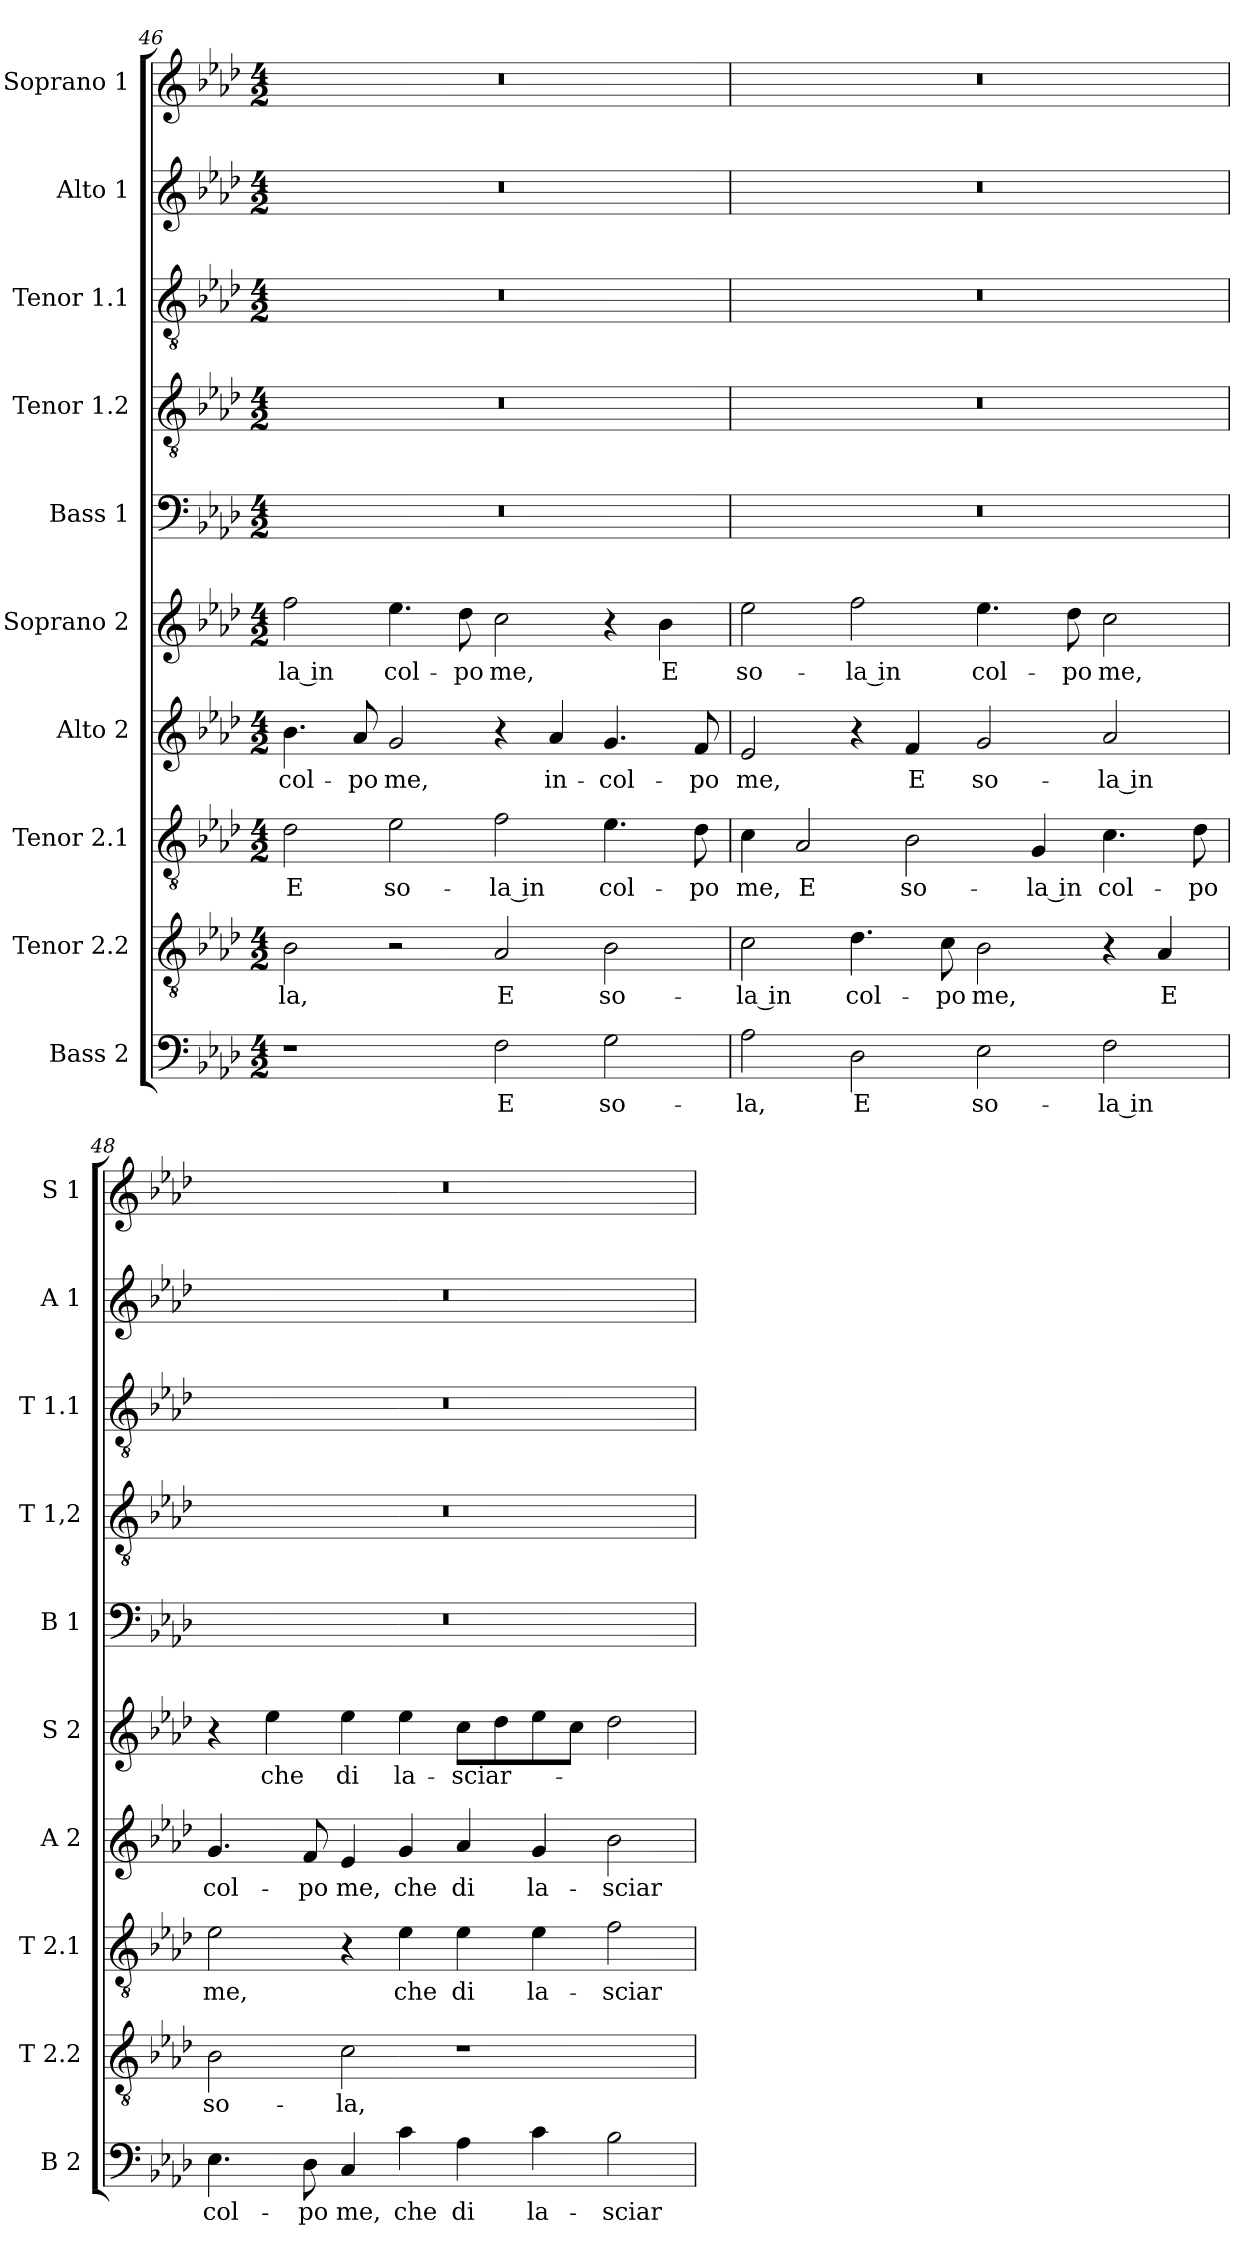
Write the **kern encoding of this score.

**kern	**text	**kern	**text	**kern	**text	**kern	**text	**kern	**text	**kern	**kern	**kern	**kern	**kern
*part10	*part10	*part9	*part9	*part8	*part8	*part7	*part7	*part6	*part6	*part5	*part4	*part3	*part2	*part1
*staff10	*staff10	*staff9	*staff9	*staff8	*staff8	*staff7	*staff7	*staff6	*staff6	*staff5	*staff4	*staff3	*staff2	*staff1
*I"Bass 2	*	*I"Tenor 2.2	*	*I"Tenor 2.1	*	*I"Alto 2	*	*I"Soprano 2	*	*I"Bass 1	*I"Tenor 1.2	*I"Tenor 1.1	*I"Alto 1	*I"Soprano 1
*I'B 2	*	*I'T 2.2	*	*I'T 2.1	*	*I'A 2	*	*I'S 2	*	*I'B 1	*I'T 1,2	*I'T 1.1	*I'A 1	*I'S 1
*clefF4	*	*clefGv2	*	*clefGv2	*	*clefG2	*	*clefG2	*	*clefF4	*clefGv2	*clefGv2	*clefG2	*clefG2
*k[b-e-a-d-]	*	*k[b-e-a-d-]	*	*k[b-e-a-d-]	*	*k[b-e-a-d-]	*	*k[b-e-a-d-]	*	*k[b-e-a-d-]	*k[b-e-a-d-]	*k[b-e-a-d-]	*k[b-e-a-d-]	*k[b-e-a-d-]
*A-:	*	*A-:	*	*A-:	*	*A-:	*	*A-:	*	*A-:	*A-:	*A-:	*A-:	*A-:
*M4/2	*	*M4/2	*	*M4/2	*	*M4/2	*	*M4/2	*	*M4/2	*M4/2	*M4/2	*M4/2	*M4/2
=46	=46	=46	=46	=46	=46	=46	=46	=46	=46	=46	=46	=46	=46	=46
!	!	!	!LO:LY:b	!	!LO:LY:b	!	!LO:LY:b	!	!LO:LY:b	!	!	!	!	!
1r	.	2B-\	-la,	2d-\	E	4.b-\	col-	2ff\	-la in	0r	0r	0r	0r	0r
!	!	!	!	!	!	!	!LO:LY:b	!	!	!	!	!	!	!
.	.	.	.	.	.	8a-/	-po	.	.	.	.	.	.	.
!	!	!	!	!	!LO:LY:b	!	!LO:LY:b	!	!LO:LY:b	!	!	!	!	!
.	.	2r	.	2e-\	so-	2g/	me,	4.ee-\	col-	.	.	.	.	.
!	!	!	!	!	!	!	!	!	!LO:LY:b	!	!	!	!	!
.	.	.	.	.	.	.	.	8dd-\	-po	.	.	.	.	.
!	!LO:LY:b	!	!LO:LY:b	!	!LO:LY:b	!	!	!	!LO:LY:b	!	!	!	!	!
2F\	E	2A-/	E	2f\	-la in	4r	.	2cc\	me,	.	.	.	.	.
!	!	!	!	!	!	!	!LO:LY:b	!	!	!	!	!	!	!
.	.	.	.	.	.	4a-/	in-	.	.	.	.	.	.	.
!	!LO:LY:b	!	!LO:LY:b	!	!LO:LY:b	!	!LO:LY:b	!	!	!	!	!	!	!
2G\	so-	2B-\	so-	4.e-\	col-	4.g/	-col-	4r	.	.	.	.	.	.
!	!	!	!	!	!	!	!	!	!LO:LY:b	!	!	!	!	!
.	.	.	.	.	.	.	.	4b-\	E	.	.	.	.	.
!	!	!	!	!	!LO:LY:b	!	!LO:LY:b	!	!	!	!	!	!	!
.	.	.	.	8d-\	-po	8f/	-po	.	.	.	.	.	.	.
=47	=47	=47	=47	=47	=47	=47	=47	=47	=47	=47	=47	=47	=47	=47
!	!LO:LY:b	!	!LO:LY:b	!	!LO:LY:b	!	!LO:LY:b	!	!LO:LY:b	!	!	!	!	!
2A-\	-la,	2c\	-la in	4c\	me,	2e-/	me,	2ee-\	so-	0r	0r	0r	0r	0r
!	!	!	!	!	!LO:LY:b	!	!	!	!	!	!	!	!	!
.	.	.	.	2A-/	E	.	.	.	.	.	.	.	.	.
!	!LO:LY:b	!	!LO:LY:b	!	!	!	!	!	!LO:LY:b	!	!	!	!	!
2D-\	E	4.d-\	col-	.	.	4r	.	2ff\	-la in	.	.	.	.	.
!	!	!	!	!	!LO:LY:b	!	!LO:LY:b	!	!	!	!	!	!	!
.	.	.	.	2B-\	so-	4f/	E	.	.	.	.	.	.	.
!	!	!	!LO:LY:b	!	!	!	!	!	!	!	!	!	!	!
.	.	8c\	-po	.	.	.	.	.	.	.	.	.	.	.
!	!LO:LY:b	!	!LO:LY:b	!	!	!	!LO:LY:b	!	!LO:LY:b	!	!	!	!	!
2E-\	so-	2B-\	me,	.	.	2g/	so-	4.ee-\	col-	.	.	.	.	.
!	!	!	!	!	!LO:LY:b	!	!	!	!	!	!	!	!	!
.	.	.	.	4G/	-la in	.	.	.	.	.	.	.	.	.
!	!	!	!	!	!	!	!	!	!LO:LY:b	!	!	!	!	!
.	.	.	.	.	.	.	.	8dd-\	-po	.	.	.	.	.
!	!LO:LY:b	!	!	!	!LO:LY:b	!	!LO:LY:b	!	!LO:LY:b	!	!	!	!	!
2F\	-la in	4r	.	4.c\	col-	2a-/	-la in	2cc\	me,	.	.	.	.	.
!	!	!	!LO:LY:b	!	!	!	!	!	!	!	!	!	!	!
.	.	4A-/	E	.	.	.	.	.	.	.	.	.	.	.
!	!	!	!	!	!LO:LY:b	!	!	!	!	!	!	!	!	!
.	.	.	.	8d-\	-po	.	.	.	.	.	.	.	.	.
=48	=48	=48	=48	=48	=48	=48	=48	=48	=48	=48	=48	=48	=48	=48
!	!LO:LY:b	!	!LO:LY:b	!	!LO:LY:b	!	!LO:LY:b	!	!	!	!	!	!	!
4.E-\	col-	2B-\	so-	2e-\	me,	4.g/	col-	4r	.	0r	0r	0r	0r	0r
!	!	!	!	!	!	!	!	!	!LO:LY:b	!	!	!	!	!
.	.	.	.	.	.	.	.	4ee-\	che	.	.	.	.	.
!	!LO:LY:b	!	!	!	!	!	!LO:LY:b	!	!	!	!	!	!	!
8D-\	-po	.	.	.	.	8f/	-po	.	.	.	.	.	.	.
!	!LO:LY:b	!	!LO:LY:b	!	!	!	!LO:LY:b	!	!LO:LY:b	!	!	!	!	!
4C/	me,	2c\	-la,	4r	.	4e-/	me,	4ee-\	di	.	.	.	.	.
!	!LO:LY:b	!	!	!	!LO:LY:b	!	!LO:LY:b	!	!LO:LY:b	!	!	!	!	!
4c\	che	.	.	4e-\	che	4g/	che	4ee-\	la-	.	.	.	.	.
!	!LO:LY:b	!	!	!	!LO:LY:b	!	!LO:LY:b	!	!LO:LY:b	!	!	!	!	!
4A-\	di	1r	.	4e-\	di	4a-/	di	8cc\L	-sciar-	.	.	.	.	.
.	.	.	.	.	.	.	.	8dd-\	.	.	.	.	.	.
!	!LO:LY:b	!	!	!	!LO:LY:b	!	!LO:LY:b	!	!	!	!	!	!	!
4c\	la-	.	.	4e-\	la-	4g/	la-	8ee-\	.	.	.	.	.	.
.	.	.	.	.	.	.	.	8cc\J	.	.	.	.	.	.
!	!LO:LY:b	!	!	!	!LO:LY:b	!	!LO:LY:b	!	!	!	!	!	!	!
2B-\	-sciar-	.	.	2f\	-sciar-	2b-\	-sciar-	2dd-\	.	.	.	.	.	.
=	=	=	=	=	=	=	=	=	=	=	=	=	=	=
*-	*-	*-	*-	*-	*-	*-	*-	*-	*-	*-	*-	*-	*-	*-
